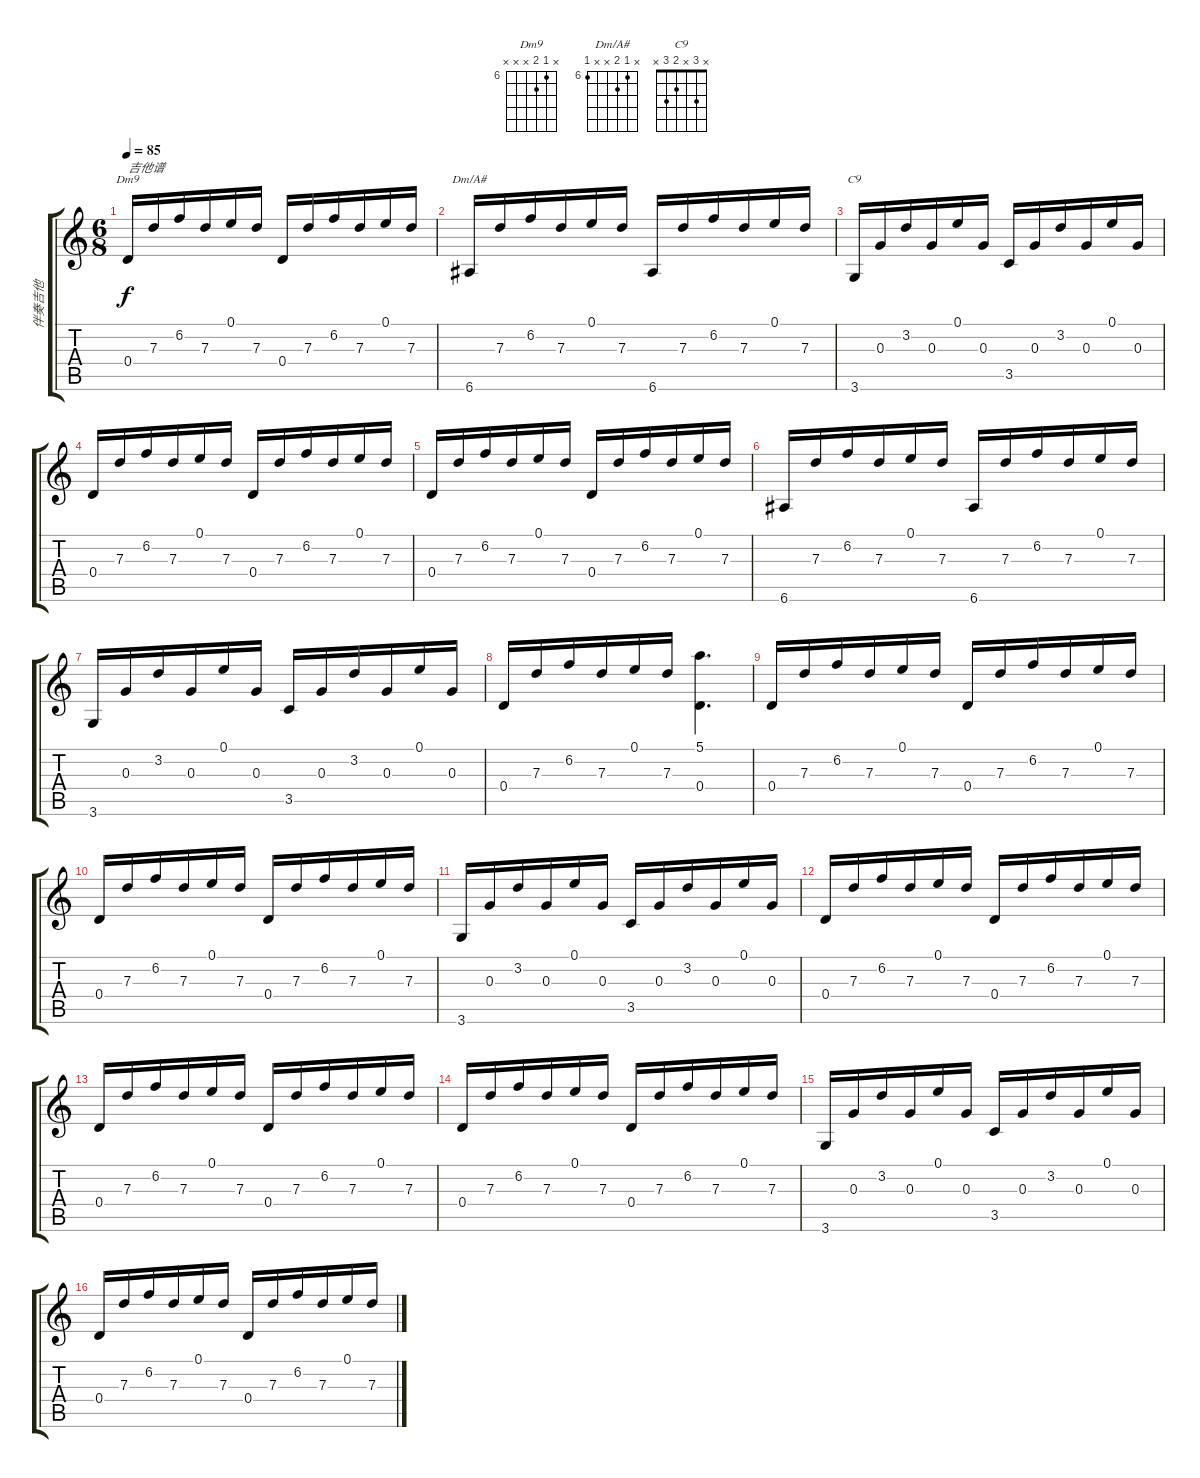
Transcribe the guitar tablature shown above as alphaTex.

\track ("伴奏吉他" "伴奏吉他") {instrument acousticguitarsteel}
\staff {score tabs}
\tuning (E4 B3 G3 D3 A2 E2) {hide}
\chord ("Dm9" x 6 7 x x x) {firstfret 6}
\chord ("Dm/A#" x 6 7 x x 6) {firstfret 6}
\chord ("C9" x 3 x 2 3 x)
\ts (6 8)
\tempo 85
\clef g2
\ks c
0.4.16{ch "Dm9" txt "吉他谱" dy f instrument acousticguitarsteel} 7.3.16 6.2.16 7.3.16 0.1.16 7.3.16 0.4.16 7.3.16 6.2.16 7.3.16 0.1.16 7.3.16 |
6.6.16{ch "Dm/A#"} 7.3.16 6.2.16 7.3.16 0.1.16 7.3.16 6.6.16 7.3.16 6.2.16 7.3.16 0.1.16 7.3.16 |
3.6.16{ch "C9"} 0.3.16 3.2.16 0.3.16 0.1.16 0.3.16 3.5.16 0.3.16 3.2.16 0.3.16 0.1.16 0.3.16 |
0.4.16 7.3.16 6.2.16 7.3.16 0.1.16 7.3.16 0.4.16 7.3.16 6.2.16 7.3.16 0.1.16 7.3.16 |
0.4.16 7.3.16 6.2.16 7.3.16 0.1.16 7.3.16 0.4.16 7.3.16 6.2.16 7.3.16 0.1.16 7.3.16 |
6.6.16 7.3.16 6.2.16 7.3.16 0.1.16 7.3.16 6.6.16 7.3.16 6.2.16 7.3.16 0.1.16 7.3.16 |
3.6.16 0.3.16 3.2.16 0.3.16 0.1.16 0.3.16 3.5.16 0.3.16 3.2.16 0.3.16 0.1.16 0.3.16 |
0.4.16 7.3.16 6.2.16 7.3.16 0.1.16 7.3.16 (5.1 0.4).4{d} |
0.4.16 7.3.16 6.2.16 7.3.16 0.1.16 7.3.16 0.4.16 7.3.16 6.2.16 7.3.16 0.1.16 7.3.16 |
0.4.16 7.3.16 6.2.16 7.3.16 0.1.16 7.3.16 0.4.16 7.3.16 6.2.16 7.3.16 0.1.16 7.3.16 |
3.6.16 0.3.16 3.2.16 0.3.16 0.1.16 0.3.16 3.5.16 0.3.16 3.2.16 0.3.16 0.1.16 0.3.16 |
0.4.16 7.3.16 6.2.16 7.3.16 0.1.16 7.3.16 0.4.16 7.3.16 6.2.16 7.3.16 0.1.16 7.3.16 |
0.4.16 7.3.16 6.2.16 7.3.16 0.1.16 7.3.16 0.4.16 7.3.16 6.2.16 7.3.16 0.1.16 7.3.16 |
0.4.16 7.3.16 6.2.16 7.3.16 0.1.16 7.3.16 0.4.16 7.3.16 6.2.16 7.3.16 0.1.16 7.3.16 |
3.6.16 0.3.16 3.2.16 0.3.16 0.1.16 0.3.16 3.5.16 0.3.16 3.2.16 0.3.16 0.1.16 0.3.16 |
0.4.16 7.3.16 6.2.16 7.3.16 0.1.16 7.3.16 0.4.16 7.3.16 6.2.16 7.3.16 0.1.16 7.3.16
